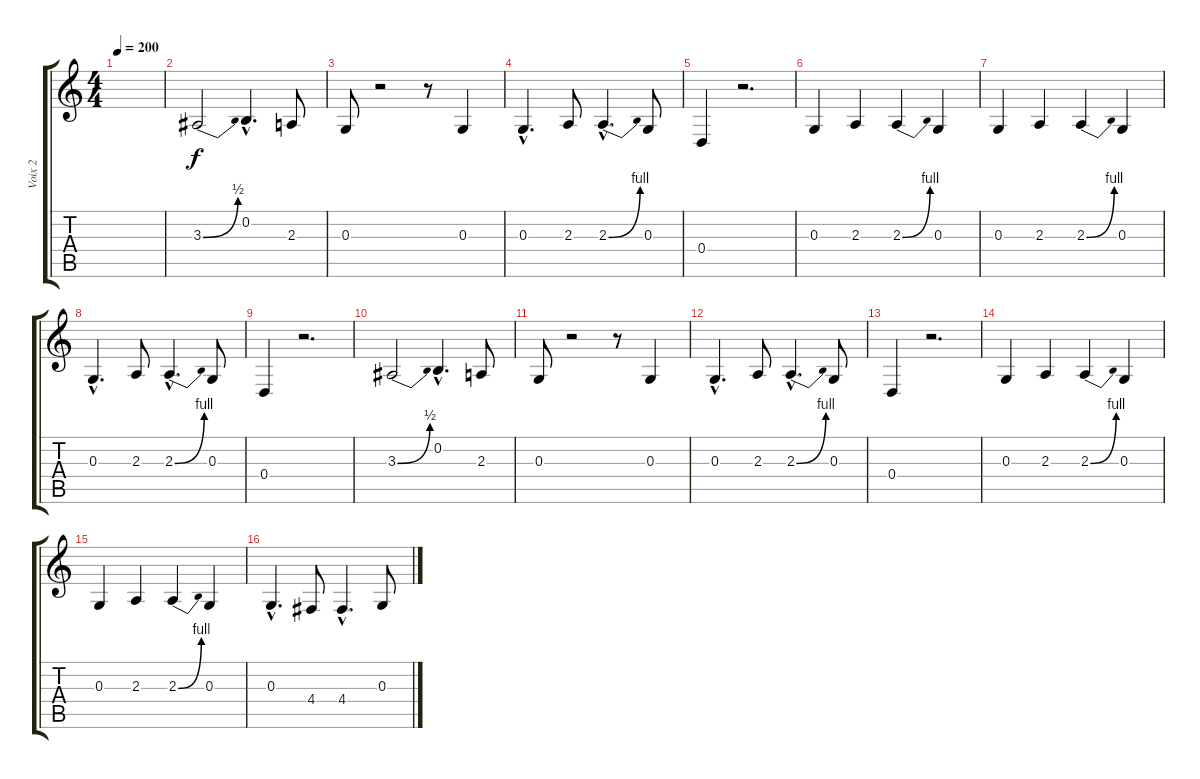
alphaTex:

\track ("Voix 2" "Voix 2") {instrument baritonesax}
\staff {score tabs}
\tuning (E4 B3 G3 D3 A2 E2) {hide}
\ts (4 4)
\tempo 200
\clef g2
\ks c
|
3.3{be (bend 0 0 60 2)}.2{balance 3} 0.2{hac}.4{d} 2.3.8 |
0.3.8 r.2 r.8 0.3.4 |
0.3{hac}.4{d} 2.3.8 2.3{be (bend 0 0 60 4) hac}.4{d} 0.3.8 |
0.4.4 r.2{d} |
0.3.4 2.3.4 2.3{be (bend 0 0 60 4)}.4 0.3.4 |
0.3.4 2.3.4 2.3{be (bend 0 0 60 4)}.4 0.3.4 |
0.3{hac}.4{d} 2.3.8 2.3{be (bend 0 0 60 4) hac}.4{d} 0.3.8 |
0.4.4 r.2{d} |
3.3{be (bend 0 0 60 2)}.2 0.2{hac}.4{d} 2.3.8 |
0.3.8 r.2 r.8 0.3.4 |
0.3{hac}.4{d} 2.3.8 2.3{be (bend 0 0 60 4) hac}.4{d} 0.3.8 |
0.4.4 r.2{d} |
0.3.4 2.3.4 2.3{be (bend 0 0 60 4)}.4 0.3.4 |
0.3.4 2.3.4 2.3{be (bend 0 0 60 4)}.4 0.3.4 |
0.3{hac}.4{d} 4.4.8 4.4{hac}.4{d} 0.3.8
